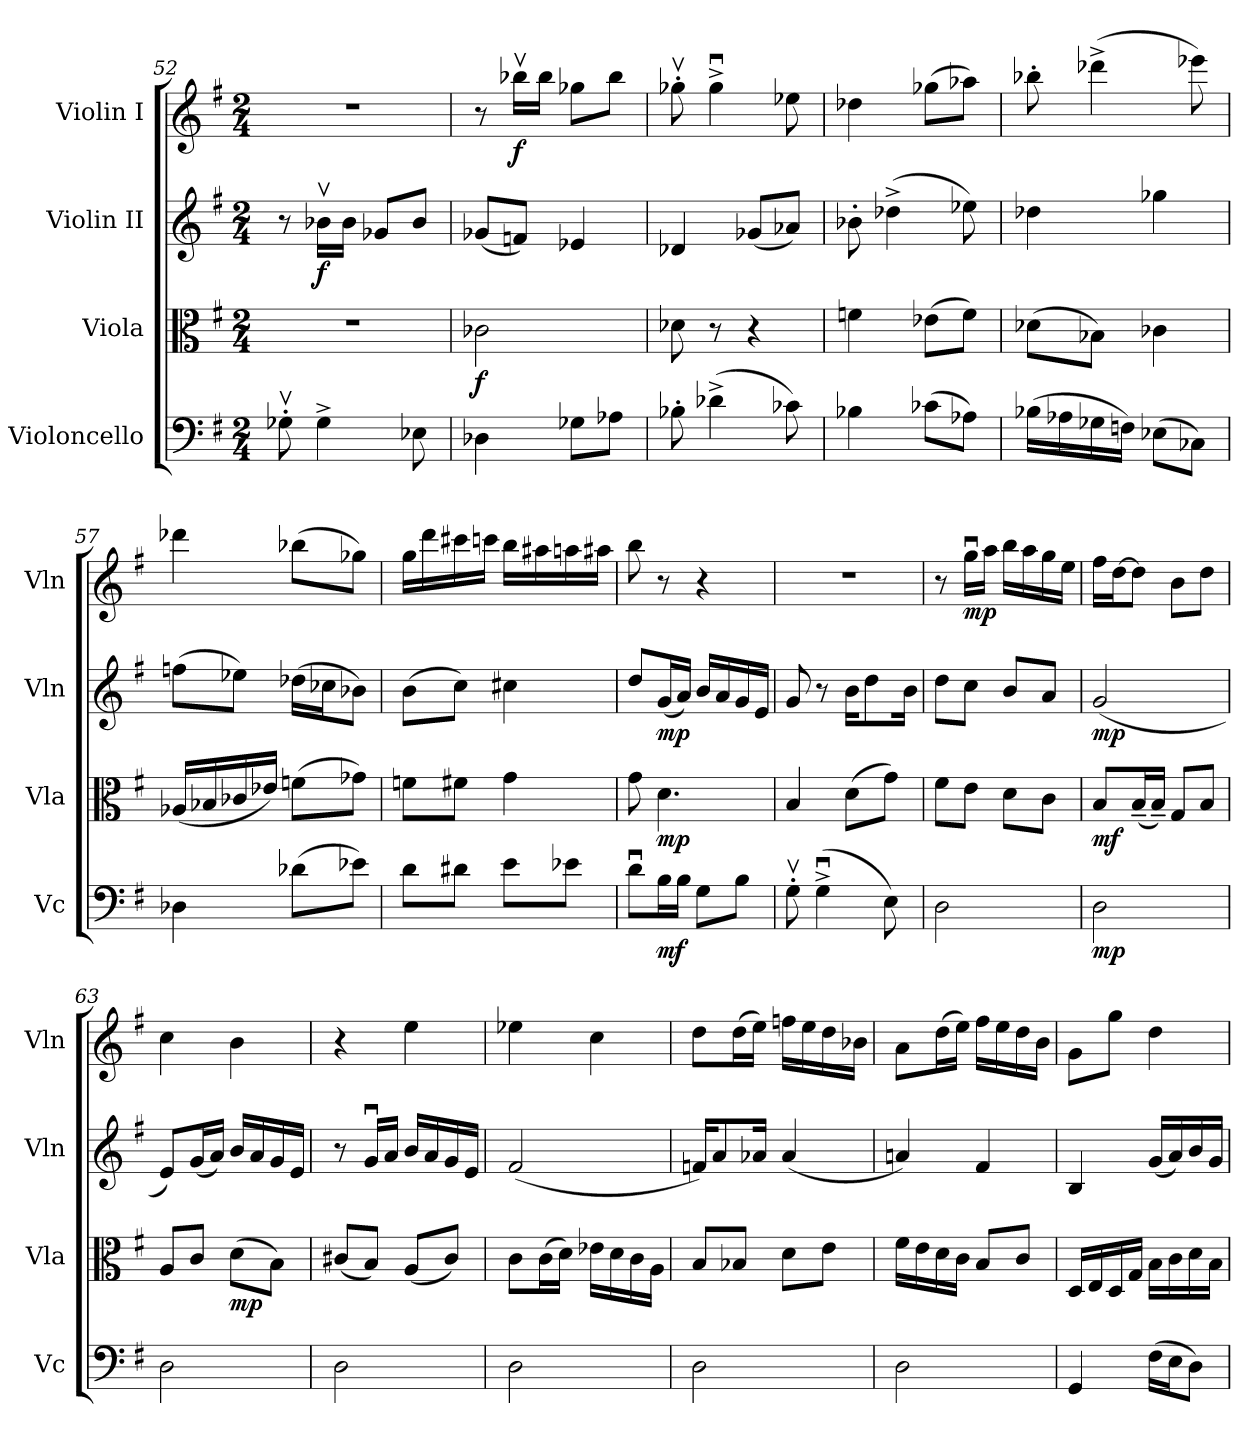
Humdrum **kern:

**kern	**dynam	**kern	**dynam	**kern	**dynam	**kern	**dynam
*part4	*part4	*part3	*part3	*part2	*part2	*part1	*part1
*staff4	*staff4	*staff3	*staff3	*staff2	*staff2	*staff1	*staff1
*I"Violoncello	*	*I"Viola	*	*I"Violin II	*	*I"Violin I	*
*I'Vc	*	*I'Vla	*	*I'Vln	*	*I'Vln	*
*clefF4	*	*clefC3	*	*clefG2	*	*clefG2	*
*k[f#]	*	*k[f#]	*	*k[f#]	*	*k[f#]	*
*M2/4	*	*M2/4	*	*M2/4	*	*M2/4	*
=52	=52	=52	=52	=52	=52	=52	=52
8G-X'v\	.	2r	.	8r	.	2r	.
!	!	!	!	!	!LO:DY:b	!	!
4G-^\	.	.	.	16b-Xv\LL	f	.	.
.	.	.	.	16b-\JJ	.	.	.
.	.	.	.	8g-X/L	.	.	.
8E-X\	.	.	.	8b-/J	.	.	.
=53	=53	=53	=53	=53	=53	=53	=53
!	!	!	!LO:DY:b	!	!	!	!
4D-X\	.	2c-X\	f	(8g-X/L	.	8r	.
!	!	!	!	!	!	!	!LO:DY:b
.	.	.	.	8fn/J)	.	16bb-Xv\LL	f
.	.	.	.	.	.	16bb-\JJ	.
8G-X\L	.	.	.	4e-X/	.	8gg-X\L	.
8A-X\J	.	.	.	.	.	8bb-\J	.
=54	=54	=54	=54	=54	=54	=54	=54
8B-X'\	.	8d-X\	.	4d-X/	.	8gg-X'v\	.
(4d-X^\	.	8r	.	.	.	4gg-^u\	.
.	.	4r	.	(8g-X/L	.	.	.
8c-X\)	.	.	.	8a-X/J)	.	8ee-X\	.
=55	=55	=55	=55	=55	=55	=55	=55
4B-X\	.	4fn\	.	8b-X'\	.	4dd-X\	.
.	.	.	.	(4dd-X^\	.	.	.
(8c-X\L	.	(8e-X\L	.	.	.	(8gg-X\L	.
8A-X\J)	.	8f\J)	.	8ee-X\)	.	8aa-X\J)	.
!!LO:LB:g=z
=56	=56	=56	=56	=56	=56	=56	=56
(16B-X\LL	.	(8d-X\L	.	4dd-X\	.	8bb-X'\	.
16A-X\	.	.	.	.	.	.	.
16G-X\	.	8B-X\J)	.	.	.	(4ddd-X^\	.
16Fn\JJ)	.	.	.	.	.	.	.
(8E-X\L	.	4c-X\	.	4gg-X\	.	.	.
8C-X\J)	.	.	.	.	.	8eee-X\)	.
=57	=57	=57	=57	=57	=57	=57	=57
4D-X\	.	(16A-X/LL	.	(8ffn\L	.	4ddd-X\	.
.	.	16B-X/	.	.	.	.	.
.	.	16c-X/	.	8ee-X\J)	.	.	.
.	.	16e-X/JJ)	.	.	.	.	.
(8d-X\L	.	(8fn\L	.	(16dd-X\LL	.	(8bb-X\L	.
.	.	.	.	16cc-X\J	.	.	.
8e-X\J)	.	8g-X\J)	.	8b-X\J)	.	8gg-X\J)	.
=58	=58	=58	=58	=58	=58	=58	=58
8d\L	.	8fn\L	.	(8b\L	.	16gg\LL	.
.	.	.	.	.	.	16ddd\	.
8d#X\J	.	8f#X\J	.	8cc\J)	.	16ccc#X\	.
.	.	.	.	.	.	16cccn\JJ	.
8e\L	.	4g\	.	4cc#X\	.	16bb\LL	.
.	.	.	.	.	.	16aa#X\	.
8e-X\J	.	.	.	.	.	16aan\	.
.	.	.	.	.	.	16aa#X\JJ	.
=59	=59	=59	=59	=59	=59	=59	=59
8du\L	.	8g\	.	8dd/L	.	8bb\	.
!	!LO:DY:b	!	!LO:DY:b	!	!LO:DY:b	!	!
16B\L	mf	4.d\	mp	(16g/L	mp	8r	.
16B\JJ	.	.	.	16a/JJ)	.	.	.
8G\L	.	.	.	16b/LL	.	4r	.
.	.	.	.	16a/	.	.	.
8B\J	.	.	.	16g/	.	.	.
.	.	.	.	16e/JJ	.	.	.
=60	=60	=60	=60	=60	=60	=60	=60
8G'v\	.	4B/	.	8g/	.	2r	.
(4G^u\	.	.	.	8r	.	.	.
.	.	(8d\L	.	16b\KL	.	.	.
.	.	.	.	8dd\	.	.	.
8E\)	.	8g\J)	.	.	.	.	.
.	.	.	.	16b\Jk	.	.	.
!!LO:PB:g=z
=61	=61	=61	=61	=61	=61	=61	=61
2D\	.	8f#\L	.	8dd\L	.	8r	.
!	!	!	!	!	!	!	!LO:DY:b
.	.	8e\J	.	8cc\J	.	16ggu\LL	mp
.	.	.	.	.	.	16aa\JJ	.
.	.	8d\L	.	8b/L	.	16bb\LL	.
.	.	.	.	.	.	16aa\	.
.	.	8c\J	.	8a/J	.	16gg\	.
.	.	.	.	.	.	16ee\JJ	.
=62	=62	=62	=62	=62	=62	=62	=62
!	!LO:DY:b	!	!LO:DY:b	!	!LO:DY:b	!	!
2D\	mp	8B/L	mf	(2g/	mp	16ff#\LL	.
.	.	.	.	.	.	[16dd\J	.
.	.	(16B~/L	.	.	.	8dd\J]	.
.	.	16B~/JJ)	.	.	.	.	.
.	.	8G/L	.	.	.	8b\L	.
.	.	8B/J	.	.	.	8dd\J	.
=63	=63	=63	=63	=63	=63	=63	=63
2D\	.	8A/L	.	8e/L)	.	4cc\	.
.	.	8c/J	.	(16g/L	.	.	.
.	.	.	.	16a/JJ)	.	.	.
!	!	!	!LO:DY:b	!	!	!	!
.	.	(8d\L	mp	16b/LL	.	4b\	.
.	.	.	.	16a/	.	.	.
.	.	8B\J)	.	16g/	.	.	.
.	.	.	.	16e/JJ	.	.	.
=64	=64	=64	=64	=64	=64	=64	=64
2D\	.	(8c#X/L	.	8r	.	4r	.
.	.	8B/J)	.	16gu/LL	.	.	.
.	.	.	.	16a/JJ	.	.	.
.	.	(8A/L	.	16b/LL	.	4ee\	.
.	.	.	.	16a/	.	.	.
.	.	8c#/J)	.	16g/	.	.	.
.	.	.	.	16e/JJ	.	.	.
=65	=65	=65	=65	=65	=65	=65	=65
2D\	.	8c\L	.	(2f#/	.	4ee-X\	.
.	.	(16c\L	.	.	.	.	.
.	.	16d\JJ)	.	.	.	.	.
.	.	16e-X\LL	.	.	.	4cc\	.
.	.	16d\	.	.	.	.	.
.	.	16c\	.	.	.	.	.
.	.	16A\JJ	.	.	.	.	.
!!LO:LB:g=z
=66	=66	=66	=66	=66	=66	=66	=66
2D\	.	8B/L	.	16fn/KL)	.	8dd\L	.
.	.	.	.	8a/	.	.	.
!	!	!	!LO:DY:b	!	!	!	!LO:DY:b
.	.	8B-X/J	cresc.	.	.	(16dd\L	cresc.
.	.	.	.	16a-X/Jk	.	16ee\JJ)	.
.	.	8d\L	.	(4a-/	.	16ffn\LL	.
.	.	.	.	.	.	16ee\	.
.	.	8e\J	.	.	.	16dd\	.
.	.	.	.	.	.	16b-X\JJ	.
=67	=67	=67	=67	=67	=67	=67	=67
2D\	.	16f#\LL	.	4an/)	.	8a\L	.
.	.	16e\	.	.	.	.	.
.	.	16d\	.	.	.	(16dd\L	.
.	.	16c\JJ	.	.	.	16ee\JJ)	.
.	.	8B/L	.	4f#/	.	16ff#\LL	.
.	.	.	.	.	.	16ee\	.
.	.	8c/J	.	.	.	16dd\	.
.	.	.	.	.	.	16b\JJ	.
=68	=68	=68	=68	=68	=68	=68	=68
4GG/	.	16D/LL	.	4B/	.	8g\L	.
.	.	16E/	.	.	.	.	.
.	.	16D/	.	.	.	8gg\J	.
.	.	16G/JJ	.	.	.	.	.
(16F#\LL	.	16B\LL	.	(16g/LL	.	4dd\	.
16E\J	.	16c\	.	16a/)	.	.	.
8D\J)	.	16d\	.	16b/	.	.	.
.	.	16B\JJ	.	16g/JJ	.	.	.
=	=	=	=	=	=	=	=
*-	*-	*-	*-	*-	*-	*-	*-
